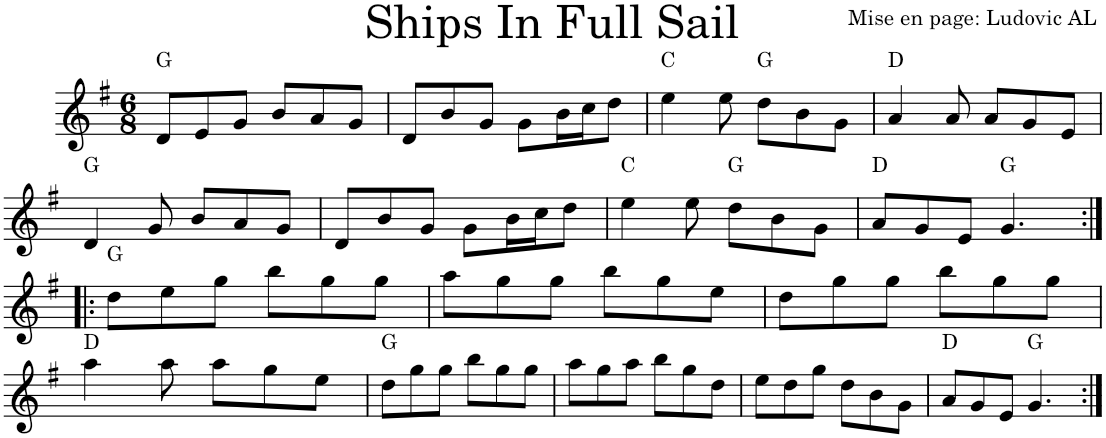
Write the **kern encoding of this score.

**kern	**harte
*part1	*part1
*staff1	*
*I"Violon	*
*I'Vln.	*
*clefG2	*
*k[f#]	*
*M6/8	*
=1	=1
8d/L	G:maj
8e/	.
8g/J	.
8b/L	.
8a/	.
8g/J	.
=2	=2
8d/L	.
8b/	.
8g/J	.
8g\L	.
16b\L	.
16cc\J	.
8dd\J	.
=3	=3
4ee\	C:maj
8ee\	.
8dd\L	G:maj
8b\	.
8g\J	.
=4	=4
4a/	D:maj
8a/	.
8a/L	.
8g/	.
8e/J	.
!!LO:LB:g=z
=5	=5
4d/	G:maj
8g/	.
8b/L	.
8a/	.
8g/J	.
=6	=6
8d/L	.
8b/	.
8g/J	.
8g\L	.
16b\L	.
16cc\J	.
8dd\J	.
=7	=7
4ee\	C:maj
8ee\	.
8dd\L	G:maj
8b\	.
8g\J	.
=8	=8
8a/L	D:maj
8g/	.
8e/J	.
4.g/	G:maj
!!LO:LB:g=z
=9:|!|:	=9:|!|:
8dd\L	G:maj
8ee\	.
8gg\J	.
8bb\L	.
8gg\	.
8gg\J	.
=10	=10
8aa\L	.
8gg\	.
8gg\J	.
8bb\L	.
8gg\	.
8ee\J	.
=11	=11
8dd\L	.
8gg\	.
8gg\J	.
8bb\L	.
8gg\	.
8gg\J	.
!!LO:LB:g=z
=12	=12
4aa\	D:maj
8aa\	.
8aa\L	.
8gg\	.
8ee\J	.
=13	=13
8dd\L	G:maj
8gg\	.
8gg\J	.
8bb\L	.
8gg\	.
8gg\J	.
=14	=14
8aa\L	.
8gg\	.
8aa\J	.
8bb\L	.
8gg\	.
8dd\J	.
=15	=15
8ee\L	.
8dd\	.
8gg\J	.
8dd\L	.
8b\	.
8g\J	.
=16	=16
8a/L	D:maj
8g/	.
8e/J	.
4.g/	G:maj
=:|!	=:|!
*-	*-
